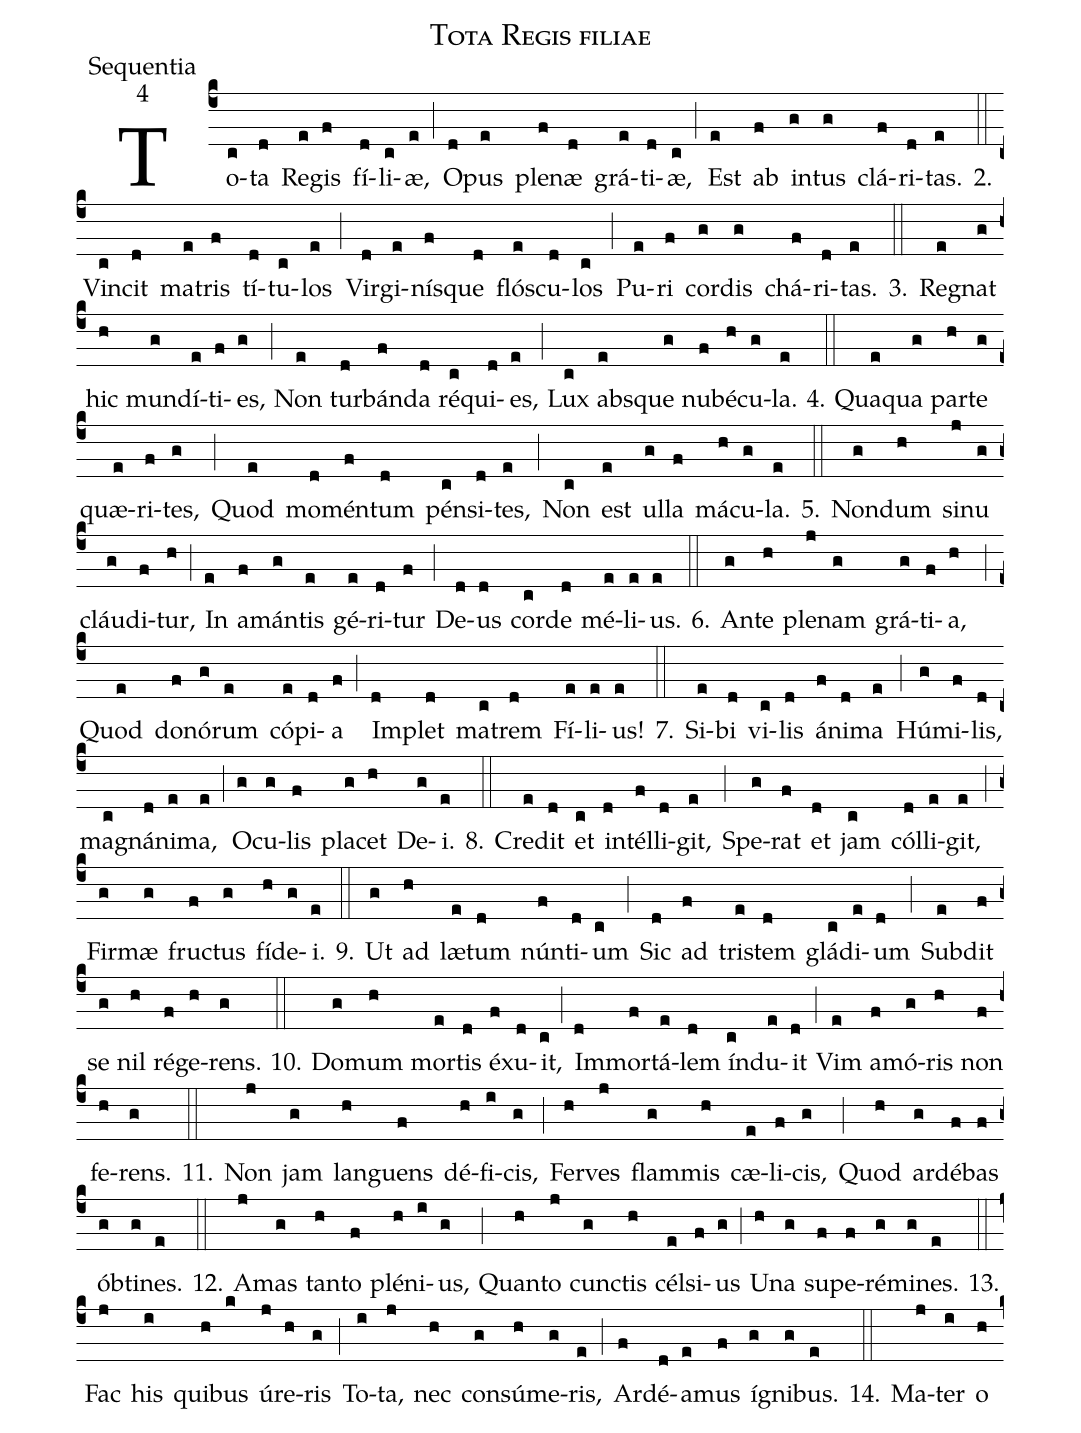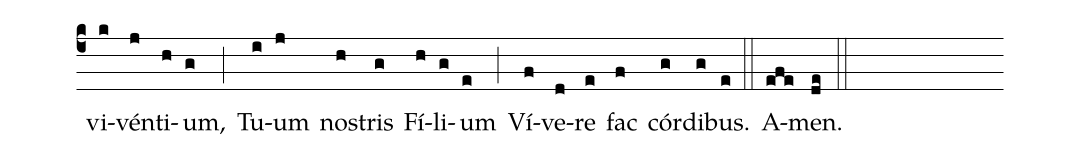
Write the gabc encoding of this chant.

name:Tota Regis filiae;
office-part:Sequentia;
mode:4;
%%
(c4) To(c)ta(d) Re(e)gis(f) fí(d)li(c)æ,(e) (;) O(d)pus(e) ple(f)næ(d) grá(e)ti(d)æ,(c) (;) Est(e) ab(f) in(g)tus(g) clá(f)ri(d)tas.(e) 2.(::) Vin(c)cit(d) ma(e)tris(f) tí(d)tu(c)los(e) (;) Vir(d)gi(e)ní(f)sque(d) fló(e)scu(d)los(c) (;) Pu(e)ri(f) cor(g)dis(g) chá(f)ri(d)tas.(e) 3.(::) Re(e)gnat(g) hic(h) mun(g)dí(e)ti(f)es,(g) (;) Non(e) tur(d)bán(f)da(d) ré(c)qui(d)es,(e) (;) Lux(c) ab(e)sque(g) nu(f)bé(h)cu(g)la.(e) 4.(::) Qua(e)qua(g) par(h)te(g) quæ(e)ri(f)tes,(g) (;) Quod(e) mo(d)mén(f)tum(d) pén(c)si(d)tes,(e) (;) Non(c) est(e) ul(g)la(f) má(h)cu(g)la.(e) 5.(::) Non(g)dum(h) si(j)nu(g) cláu(g)di(f)tur,(h) (;) In(e) a(f)mán(g)tis(e) gé(e)ri(d)tur(f) (;) De(d)us(d) cor(c)de(d) mé(e)li(e)us.(e) 6.(::) An(g)te(h) ple(j)nam(g) grá(g)ti(f)a,(h) (;) Quod(e) do(f)nó(g)rum(e) có(e)pi(d)a(f) (;) Im(d)plet(d) ma(c)trem(d) Fí(e)li(e)us!(e) 7.(::) Si(e)bi(d) vi(c)lis(d) á(f)ni(d)ma(e) (;) Hú(g)mi(f)lis,(d) ma(c)gná(d)ni(e)ma,(e) (;) O(g)cu(g)lis(f) pla(g)cet(h) De(g)i.(e) 8.(::) Cre(e)dit(d) et(c) in(d)tél(f)li(d)git,(e) (;) Spe(g)rat(f) et(d) jam(c) cól(d)li(e)git,(e) (;) Fir(g)mæ(g) fru(f)ctus(g) fí(h)de(g)i.(e) 9.(::) Ut(g) ad(h) læ(e)tum(d) nún(f)ti(d)um(c) (;) Sic(d) ad(f) tri(e)stem(d) glá(c)di(e)um(d) (;) Sub(e)dit(f) se(g) nil(h) ré(f)ge(h)rens.(g) 10.(::) Do(g)mum(h) mor(e)tis(d) éx(f)u(d)it,(c) (;) Im(d)mor(f)tá(e)lem(d) ín(c)du(e)it(d) (;) Vim(e) a(f)mó(g)ris(h) non(f) fe(h)rens.(g) 11.(::) Non(j) jam(g) lan(h)guens(f) dé(h)fi(i)cis,(g) (;) Fer(h)ves(j) flam(g)mis(h) cæ(e)li(f)cis,(g) (;) Quod(h) ar(g)dé(f)bas(f) ób(g)ti(g)nes.(e) 12.(::) A(j)mas(g) tan(h)to(f) plé(h)ni(i)us,(g) (;) Quan(h)to(j) cun(g)ctis(h) cél(e)si(f)us(g) (;) U(h)na(g) su(f)pe(f)ré(g)mi(g)nes.(e) 13.(::) Fac(j) his(i) qui(h)bus(k) ú(j)re(h)ris(g) (;) To(i)ta,(j) nec(h) con(g)sú(h)me(g)ris,(e) (;) Ar(f)dé(d)a(e)mus(f) í(g)gni(g)bus.(e) 14.(::) Ma(j)ter(i) o(h) vi(k)vén(j)ti(h)um,(g) (;) Tu(i)um(j) no(h)stris(g) Fí(h)li(g)um(e) (;) Ví(f)ve(d)re(e) fac(f) cór(g)di(g)bus.(e) (::) A(efe)men.(de) (::)
